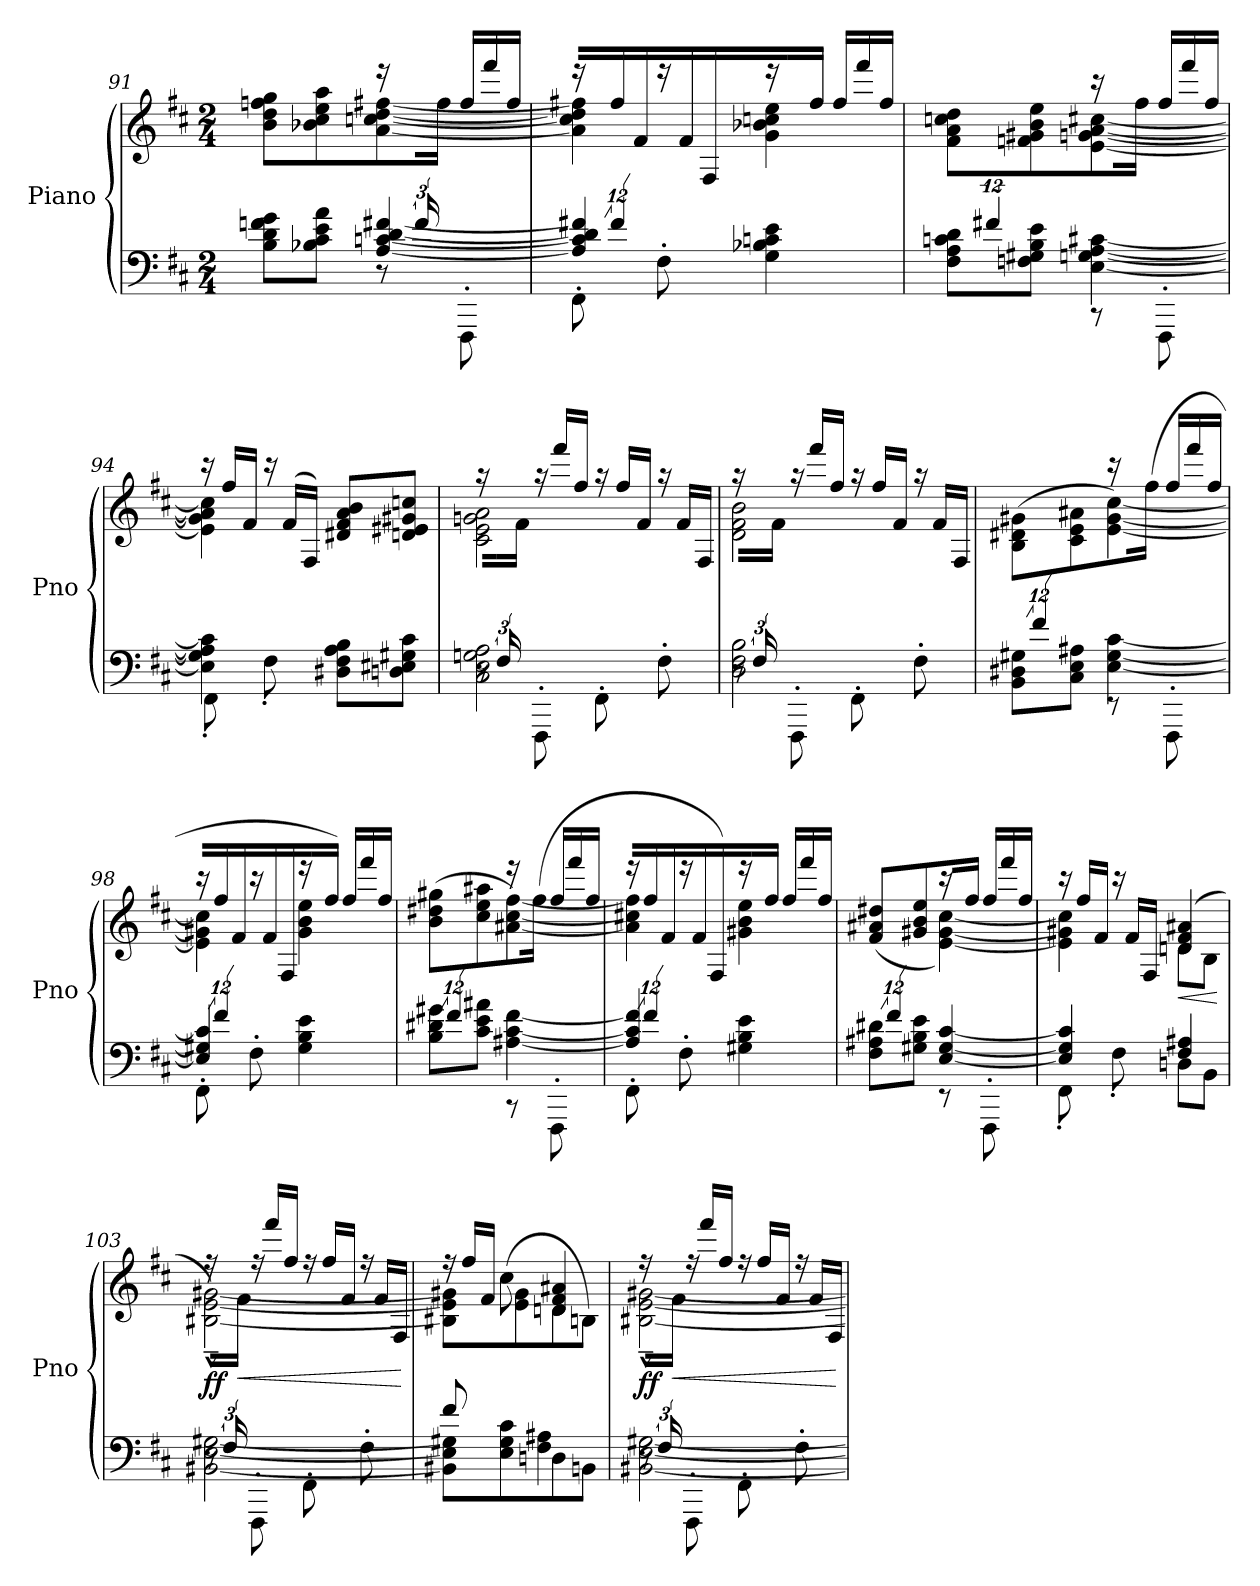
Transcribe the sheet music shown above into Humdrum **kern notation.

**kern	**kern	**dynam
*part1	*part1	*part1
*staff2	*staff1	*staff1/2
*I"Piano	*	*
*I'Pno	*	*
*clefF4	*clefG2	*
*k[f#c#]	*k[f#c#]	*
*M2/4	*M2/4	*
=91	=91	=91
*^	*^	*
*	*^	*	*	*
24%7ryy	8B\ 8d\ 8fn\ 8g\L	4ryy	8b\ 8dd\ 8ffn\ 8gg\L	4ryy	.
.	8B-X\ 8c#\ 8e\ 8a\J	.	8b-X\ 8cc#\ 8ee\ 8aa\J	.	.
*	*	*	*Xtuplet	*	*
.	[4A/ [4cn/ [4d/ [4f#X/	8r	24r	[4a\ [4ccn\ [4dd\ [4ff#X\	.
(>24f#/LL	.	.	24ryy	.	.
6ryy	.	.	24ff#\JJ	.	.
.	.	8FFF#'\	24ff#/LL	.	.
.	.	.	24fff#/	.	.
.	.	.	24ff#/JJ	.	.
=92	=92	=92	=92	=92	=92
24%7ryy	4A/] 4c/] 4d/] 4f#X/]	8FF#'\	24r	4a\] 4cc\] 4dd\] 4ff#X\]	.
.	.	.	24ff#/LL	.	.
.	.	.	24f#/JJ	.	.
.	.	8F#'\	24r	.	.
.	.	.	24f#/LL	.	.
.	.	.	24F#/JJ)	.	.
.	4G\ 4B-X\ 4cn\ 4e\	4ryy	24r	4g\ 4b-X\ 4ccn\ 4ee\	.
(>24f#/LL	.	.	24ryy	.	.
6ryy	.	.	24ff#\JJ	.	.
.	.	.	24ff#/LL	.	.
.	.	.	24fff#/	.	.
.	.	.	24ff#/JJ)	.	.
!!LO:LB:g=z	!!
=93	=93	=93	=93	=93	=93
24%7ryy	8F#\ 8A\ 8cn\ 8d\L	4ryy	8f#\ 8a\ 8ccn\ 8dd\L	4ryy	.
.	8Fn\ 8G#X\ 8B\ 8e\J	.	8fn\ 8g#X\ 8b\ 8ee\J	.	.
.	[4E\ [4Gn\ [4A\ [4c#X\	8r	24r	[4e\ [4gn\ [4a\ [4cc#X\	.
(>24f#X/LL	.	.	24ryy	.	.
6ryy	.	.	24ff#\JJ	.	.
.	.	8FFF#'\	24ff#/LL	.	.
.	.	.	24fff#/	.	.
.	.	.	24ff#/JJ	.	.
*	*v	*v	*	*	*
=94	=94	=94	=94	=94
4E\] 4G\] 4A\] 4c#\]	8FF#'\	24r	4e\] 4g\] 4a\] 4cc#\]	.
.	.	24ff#/LL	.	.
.	.	24f#/JJ	.	.
.	8F#'\	24r	.	.
.	.	(<24f#/LL	.	.
.	.	24F#/JJ)	.	.
8D#X\ 8F#\ 8A\ 8B\L	4ryy	8d#X/ 8f#/ 8a/ 8b/L	4ryy	.
8Dn\ 8E#X\ 8G#X\ 8c#\J	.	8dn/ 8e#X/ 8g#X/ 8ccn/J	.	.
=95	=95	=95	=95	=95
*	*^	*	*	*
24ryy	2C#\ 2E\ 2Gn\ 2A\	8r	24r	2c#\ 2e\ 2gn\ 2a\)	.
(>24F#/LL	.	.	24ryy	.	.
12%5ryy	.	.	24f#\JJ	.	.
.	.	8FFF#'\	24r	.	.
.	.	.	24fff#/LL	.	.
.	.	.	24ff#/JJ	.	.
.	.	8FF#'\	24r	.	.
.	.	.	24ff#/LL	.	.
.	.	.	24f#/JJ	.	.
.	.	8F#'\	24r	.	.
.	.	.	24f#/LL	.	.
.	.	.	24F#/JJ)	.	.
!!LO:LB:g=z	!!
=96	=96	=96	=96	=96	=96
24ryy	2D\ 2F#\ 2B\	8r	24r	2d\ 2f#\ 2b\	.
(>24F#/LL	.	.	24ryy	.	.
12%5ryy	.	.	24f#\JJ	.	.
.	.	8FFF#'\	24r	.	.
.	.	.	24fff#/LL	.	.
.	.	.	24ff#/JJ	.	.
.	.	8FF#'\	24r	.	.
.	.	.	24ff#/LL	.	.
.	.	.	24f#/JJ	.	.
.	.	8F#'\	24r	.	.
.	.	.	24f#/LL	.	.
.	.	.	24F#/JJ)	.	.
=97	=97	=97	=97	=97	=97
!	!	!	!	!	!LO:DY:b
!	!	!	!	!	!LO:DY:n=1:b
24%7ryy	8BB\ 8D#X\ 8G#X\L	4ryy	(<8B\ 8d#X\ 8g#X\L	4ryy	other-dynamics f
.	8C#\ 8E\ 8A#X\J	.	8c#\ 8e\ 8a#X\J	.	.
.	[4E\ [4G#\ [4c#\	8r	24r	[4e\ [4g#\ [4cc#\)	.
24f#/LL	.	.	24ryy	.	.
6ryy	.	.	(>24ff#\JJ	.	.
.	.	8FFF#'\	24ff#/LL	.	.
.	.	.	24fff#/	.	.
.	.	.	24ff#/JJ	.	.
=98	=98	=98	=98	=98	=98
24%7ryy	4E/] 4G#X/] 4c#/]	8FF#'\	24r	4e\] 4g#X\] 4cc#\]	.
.	.	.	24ff#/LL	.	.
.	.	.	24f#/JJ	.	.
.	.	8F#'\	24r	.	.
.	.	.	24f#/LL	.	.
.	.	.	24F#/JJ	.	.
.	4G#\ 4B\ 4e\	4ryy	24r	4g#\ 4b\ 4ee\	.
24f#/LL	.	.	24ryy	.	.
6ryy	.	.	24ff#\JJ)	.	.
.	.	.	24ff#/LL	.	.
.	.	.	24fff#/	.	.
.	.	.	24ff#/JJ	.	.
!!LO:PB:g=z	!!
=99	=99	=99	=99	=99	=99
24%7ryy	8B\ 8d#X\ 8g#X\L	4ryy	(<8b\ 8dd#X\ 8gg#X\L	4ryy	.
.	8c#\ 8e\ 8a#X\J	.	8cc#\ 8ee\ 8aa#X\J	.	.
.	[4A#X\ [4c#\ [4f#\	8r	24r	[4a#X\ [4cc#\ [4ff#\)	.
24f#/LL	.	.	24ryy	.	.
6ryy	.	.	(>24ff#\JJ	.	.
.	.	8FFF#'\	24ff#/LL	.	.
.	.	.	24fff#/	.	.
.	.	.	24ff#/JJ	.	.
=100	=100	=100	=100	=100	=100
24%7ryy	4A#/] 4c#/] 4f#/]	8FF#'\	24r	4a#\] 4cc#X\] 4ff#\]	.
.	.	.	24ff#/LL	.	.
.	.	.	24f#/JJ	.	.
.	.	8F#'\	24r	.	.
.	.	.	24f#/LL	.	.
.	.	.	24F#/JJ)	.	.
.	4G#X\ 4B\ 4e\	4ryy	24r	4g#X\ 4b\ 4ee\	.
(>24f#/LL	.	.	24ryy	.	.
6ryy	.	.	24ff#\JJ	.	.
.	.	.	24ff#/LL	.	.
.	.	.	24fff#/	.	.
.	.	.	24ff#/JJ)	.	.
=101	=101	=101	=101	=101	=101
24%7ryy	8F#\ 8A#X\ 8d#X\L	4ryy	(<8f#/ 8a#X/ 8dd#X/L	4ryy	.
.	8G#X\ 8B\ 8e\J	.	8g#X/ 8b/ 8ee/J	.	.
.	[4E/ [4G#/ [4c#/	8r	24r	[4e\ [4g#\ [4cc#\)	.
(>24f#/LL	.	.	24ryy	.	.
6ryy	.	.	24ff#\JJ	.	.
.	.	8FFF#'\	24ff#/LL	.	.
.	.	.	24fff#/	.	.
.	.	.	24ff#/JJ	.	.
*	*v	*v	*	*	*
!!LO:LB:g=z	!!
=102	=102	=102	=102	=102
4E/] 4G#/] 4c#/]	8FF#'\	24r	4e\] 4g#X\] 4cc#\]	.
.	.	24ff#/LL	.	.
.	.	24f#/JJ	.	.
.	8F#'\	24r	.	.
.	.	24f#/LL	.	.
.	.	24F#/JJ)	.	.
!	!	!	!	!LO:HP:b
4F#/ 4A#X/	8Dn\L	(<4dn/ 4f#/ 4a#X/	8d\L	<
.	8BB\J	.	8B\J	.
*v	*v	*	*	*
*	*v	*v	*
.	.	[
=103	=103	=103
*^	*^	*
*	*^	*	*	*
!	!	!	!	!	!LO:DY:b
24ryy	[2BB#X\ [2E\ [2G#X\	8r	24r	[2B#X\~>^^ [2e\~>^^ [2g#X\~>^^)	ff
(>24F#/LL	.	.	24ryy	.	.
!	!	!	!	!	!LO:HP:b
12%5ryy	.	.	24f#\JJ	.	<
.	.	8FFF#'\	24r	.	.
.	.	.	24fff#/LL	.	.
.	.	.	24ff#/JJ	.	.
.	.	8FF#'\	24r	.	.
.	.	.	24ff#/LL	.	.
.	.	.	24f#/JJ	.	.
.	.	8F#'\	24r	.	.
.	.	.	24f#/LL	.	.
.	.	.	24F#/JJ	.	.
*v	*v	*v	*	*	*
*	*v	*v	*
.	.	[
=104	=104	=104
*^	*^	*
8BB#X\] 8E\] 8G#X\]L	8f#/	24r	8B#X\] 8e\] 8g#X\]L	.
.	.	24ff#/LL	.	.
.	.	24f#/JJ)	.	.
8E\ 8G#\ 8c#\	8ryy	(<8cc#\	8e\ 8g#\	.
8Dn\	4F#\ 4A#X\	4dn/ 4f#/ 4a#X/	8d\	.
8BBn\J	.	.	8Bn\J)	.
!!LO:LB:g=z	!!
=105	=105	=105	=105	=105
*	*^	*	*	*
!	!	!	!	!	!LO:DY:b
24ryy	[2BB#X\ [2E\ [2G#X\	8r	24r	[2B#X\~>^^ [2e\~>^^ [2g#X\~>^^	ff
24F#/LL	.	.	24ryy	.	.
!	!	!	!	!	!LO:HP:b
12%5ryy	.	.	24f#\JJ	.	<
.	.	8FFF#'\	24r	.	.
.	.	.	24fff#/LL	.	.
.	.	.	24ff#/JJ	.	.
.	.	8FF#'\	24r	.	.
.	.	.	24ff#/LL	.	.
.	.	.	24f#/JJ	.	.
.	.	8F#'\	24r	.	.
.	.	.	24f#/LL	.	.
.	.	.	24F#/JJ	.	.
*v	*v	*v	*	*	*
*	*v	*v	*
.	.	[
=	=	=
*-	*-	*-
